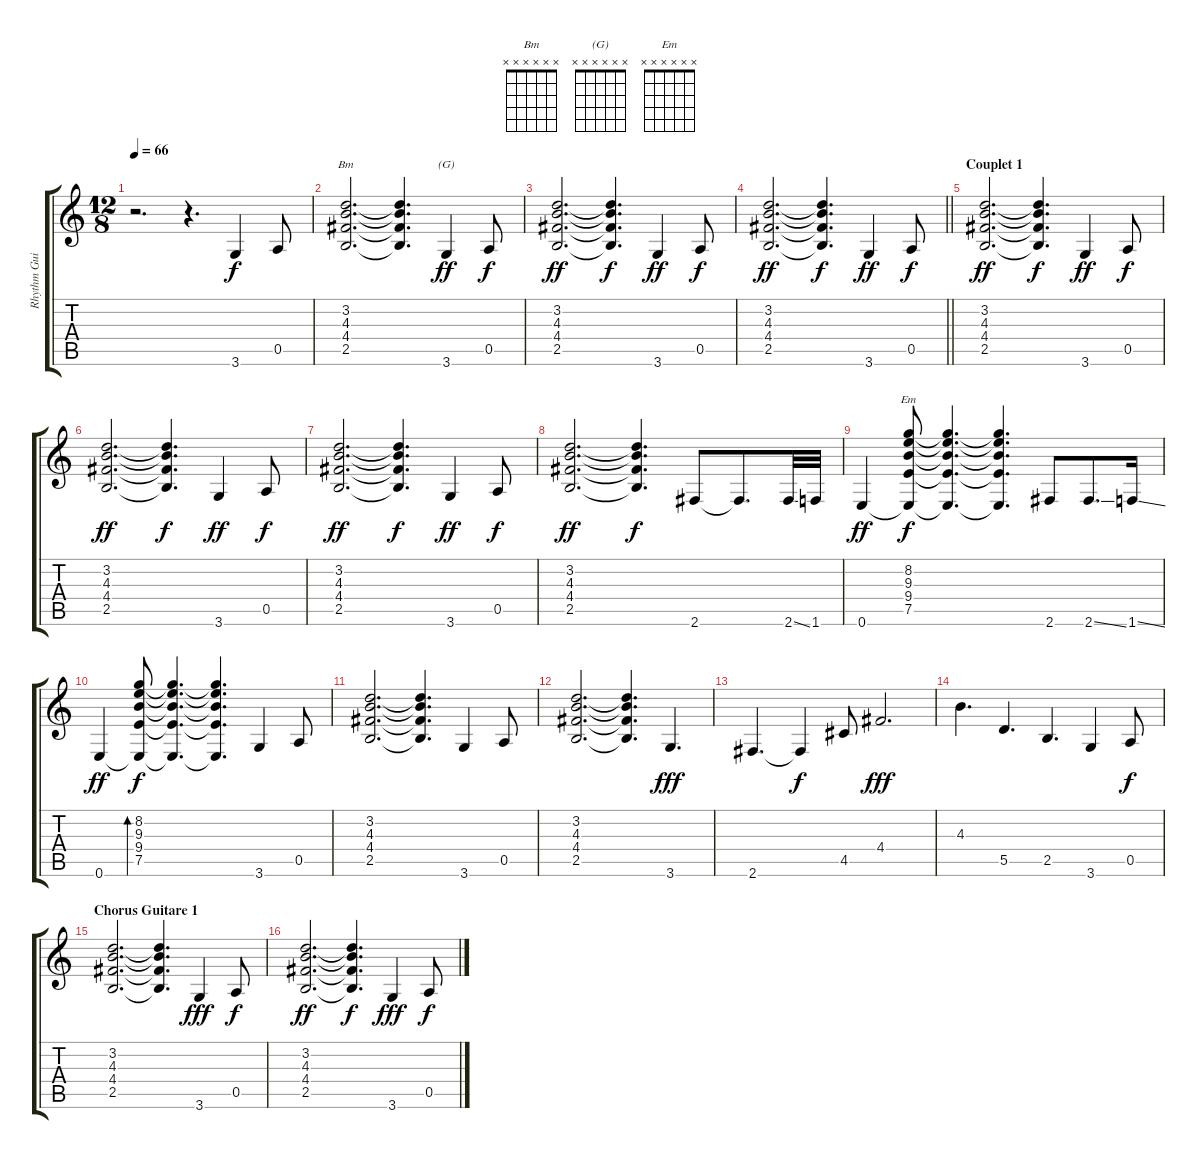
\track ("Rhythm Guitar" "Rhythm Gui") {instrument acousticguitarsteel}
\staff {score tabs}
\tuning (E4 B3 G3 D3 A2 E2) {hide}
\chord ("Bm" x x x x x x)
\chord ("(G)" x x x x x x)
\chord ("Em" x x x x x x)
\ts (12 8)
\tempo 66
\clef g2
\ks c
r.2{d dy f instrument acousticguitarsteel} r.4{d} 3.6.4 0.5.8 |
(3.2 4.3 4.4 2.5).2{d ch "Bm"} (3.2{t} 4.3{t} 4.4{t} 2.5{t}).4{d} 3.6.4{ch "(G)" dy ff} 0.5.8{dy f} |
(3.2 4.3 4.4 2.5).2{d dy ff} (3.2{t} 4.3{t} 4.4{t} 2.5{t}).4{d dy f} 3.6.4{dy ff} 0.5.8{dy f} |
\barLineRight lightlight
(3.2 4.3 4.4 2.5).2{d dy ff} (3.2{t} 4.3{t} 4.4{t} 2.5{t}).4{d dy f} 3.6.4{dy ff} 0.5.8{dy f} |
\section ("" "Couplet 1")
(3.2 4.3 4.4 2.5).2{d dy ff} (3.2{t} 4.3{t} 4.4{t} 2.5{t}).4{d dy f} 3.6.4{dy ff} 0.5.8{dy f} |
(3.2 4.3 4.4 2.5).2{d dy ff} (3.2{t} 4.3{t} 4.4{t} 2.5{t}).4{d dy f} 3.6.4{dy ff} 0.5.8{dy f} |
(3.2 4.3 4.4 2.5).2{d dy ff} (3.2{t} 4.3{t} 4.4{t} 2.5{t}).4{d dy f} 3.6.4{dy ff} 0.5.8{dy f} |
(3.2 4.3 4.4 2.5).2{d dy ff} (3.2{t} 4.3{t} 4.4{t} 2.5{t}).4{d dy f} 2.6.8 2.6{t}.8{d} 2.6{ss}.32 1.6.32 |
0.6.4{dy ff} (8.2 9.3 9.4 7.5 0.6{t}).8{ch "Em" dy f} (8.2{t} 9.3{t} 9.4{t} 7.5{t} 0.6{t}).4{d} (8.2{t} 9.3{t} 9.4{t} 7.5{t} 0.6{t}).4{d} 2.6.8 2.6{ss}.8{d} 1.6{ss}.16 |
0.6.4{dy ff} (8.2 9.3 9.4 7.5 0.6{t}).8{bd 60 dy f} (8.2{t} 9.3{t} 9.4{t} 7.5{t} 0.6{t}).4{d} (8.2{t} 9.3{t} 9.4{t} 7.5{t} 0.6{t}).4{d} 3.6.4 0.5.8 |
(3.2 4.3 4.4 2.5).2{d} (3.2{t} 4.3{t} 4.4{t} 2.5{t}).4{d} 3.6.4 0.5.8 |
(3.2 4.3 4.4 2.5).2{d} (3.2{t} 4.3{t} 4.4{t} 2.5{t}).4{d} 3.6.4{d dy fff} |
2.6.4{d} 2.6{t}.4{dy f} 4.5.8 4.4.2{d dy fff} |
4.3.4{d} 5.5.4{d} 2.5.4{d} 3.6.4 0.5.8{dy f} |
\section ("" "Chorus Guitare 1")
(3.2 4.3 4.4 2.5).2{d} (3.2{t} 4.3{t} 4.4{t} 2.5{t}).4{d} 3.6.4{dy fff} 0.5.8{dy f} |
(3.2 4.3 4.4 2.5).2{d dy ff} (3.2{t} 4.3{t} 4.4{t} 2.5{t}).4{d dy f} 3.6.4{dy fff} 0.5.8{dy f}
